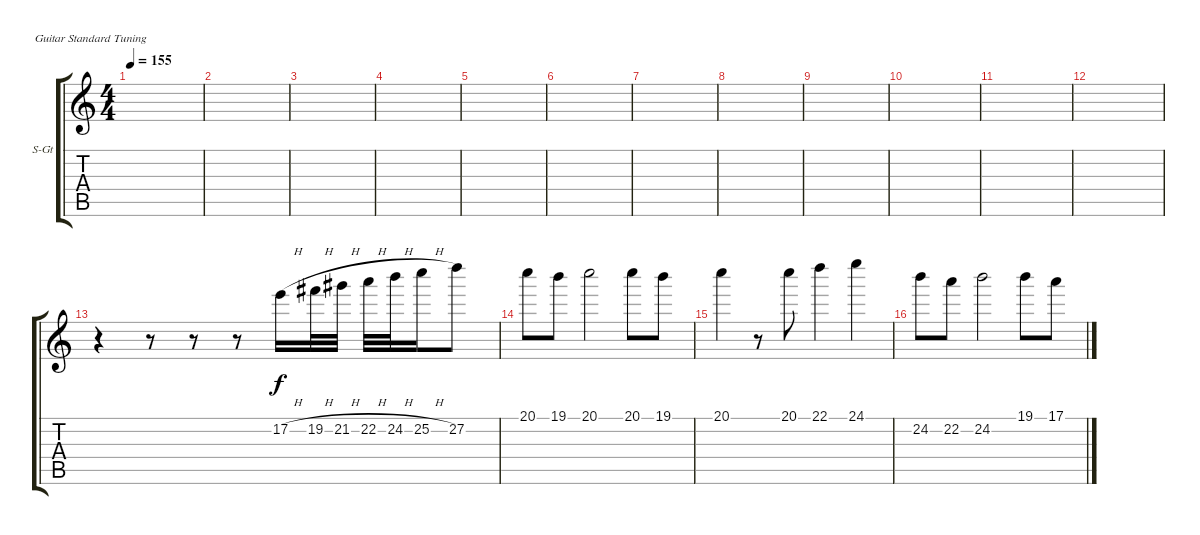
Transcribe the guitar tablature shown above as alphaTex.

\defaultSystemsLayout 4
\bracketExtendMode groupsimilarinstruments
\firstSystemTrackNameOrientation horizontal
\otherSystemsTrackNameOrientation horizontal
\track ("Steel Guitar" "S-Gt") {instrument acousticguitarsteel}
\staff {score tabs}
\tuning (E4 B3 G3 D3 A2 E2)
\ts (4 4)
\tempo 155
\clef g2
\ks c
|
|
|
|
|
|
|
|
|
|
|
|
r.4 r.8 r.8 r.8 17.2{h}.16 19.2{h}.32 21.2{h}.32 22.2{h}.32 24.2{h}.32 25.2{h}.16 27.2.8 |
20.1.8 19.1.8 20.1.2 20.1.8 19.1.8 |
20.1.4 r.8 20.1.8 22.1.4 24.1.4 |
24.2.8 22.2.8 24.2.2 19.1.8 17.1.8
